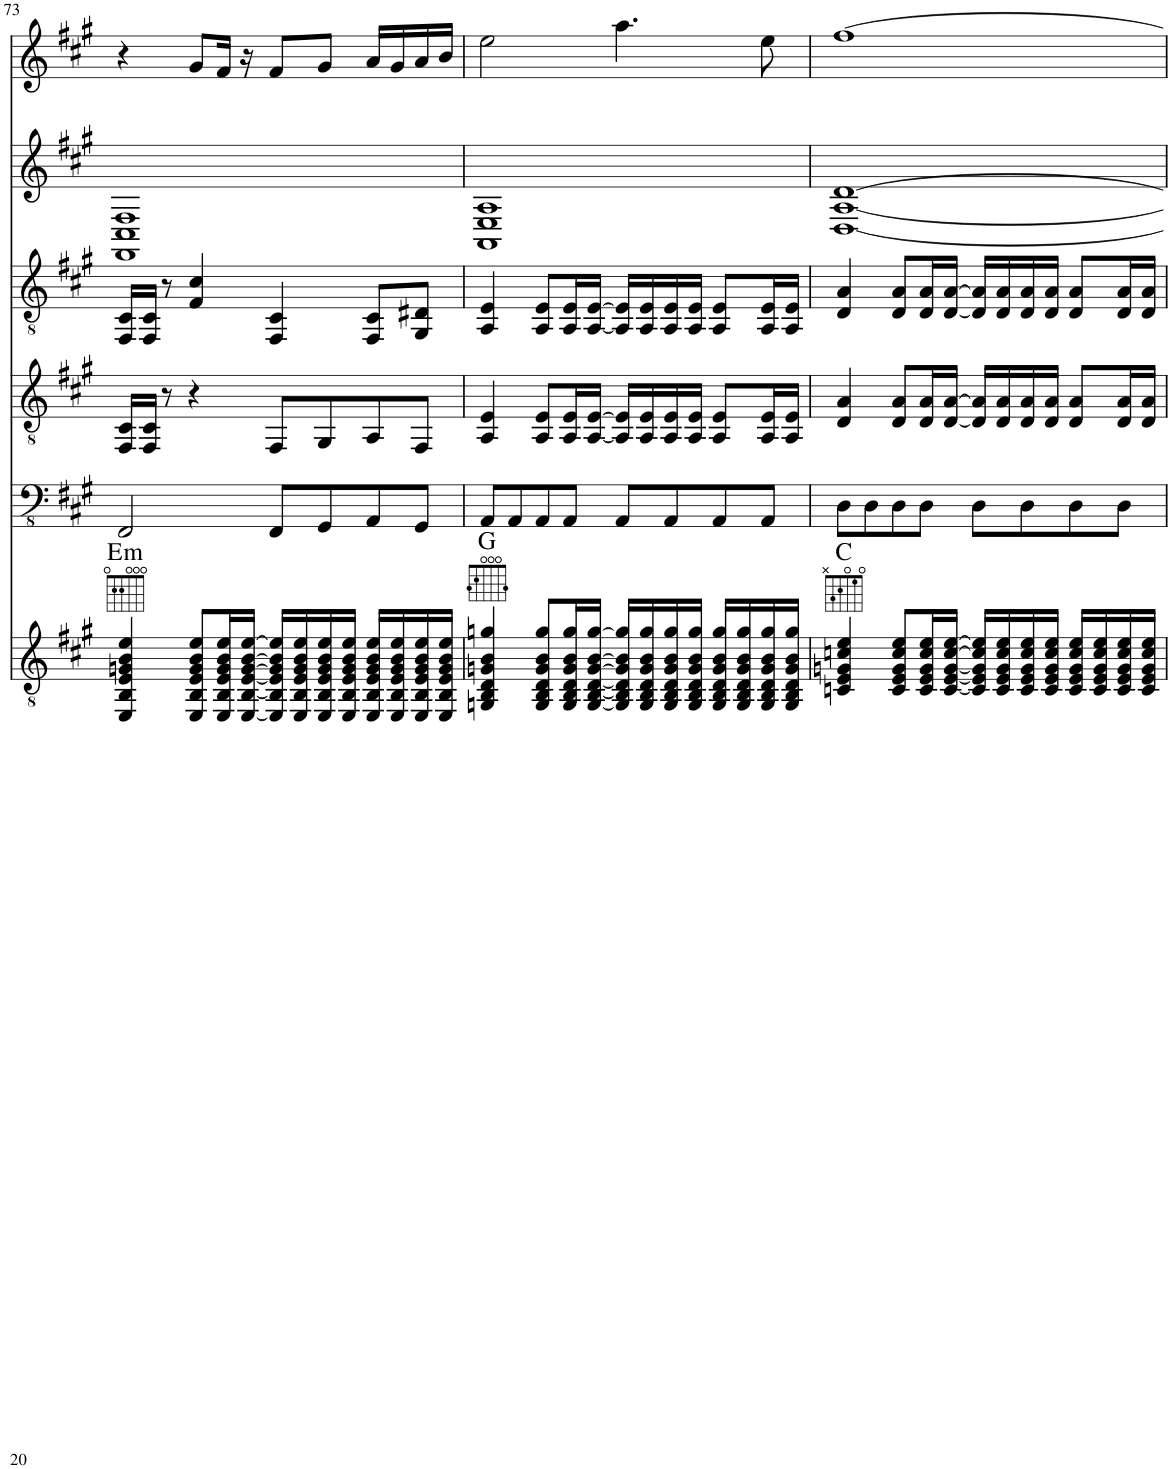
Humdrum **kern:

**kern	**harte	**kern	**kern	**kern	**kern	**kern
*part6	*part6	*part5	*part4	*part3	*part2	*part1
*staff6	*	*staff5	*staff4	*staff3	*staff2	*staff1
*I"ľ����	*	*I"��˹	*I"���༪��	*I"��������	*I"���� ����	*I"���� ����
!!LO:PB:g=z
*clefGv2	*	*clefFv4	*clefGv2	*clefGv2	*clefG2	*clefG2
*k[f#c#g#]	*	*k[f#c#g#]	*k[f#c#g#]	*k[f#c#g#]	*k[f#c#g#]	*k[f#c#g#]
*M4/4	*	*M4/4	*M4/4	*M4/4	*M4/4	*M4/4
=73	=73	=73	=73	=73	=73	=73
!	!LO:H:kt=m	!	!	!	!	!
4EE/ 4BB/ 4E/ 4Gn/ 4B/ 4e/	E:min	2FFF#/	16FF#/ 16C#/LL	16FF#/ 16C#/LL	1FF# 1C# 1F#	4r
.	.	.	16FF#/ 16C#/JJ	16FF#/ 16C#/JJ	.	.
.	.	.	8r	8r	.	.
8EE/ 8BB/ 8E/ 8G/ 8B/ 8e/L	.	.	4r	4F#/ 4c#/	.	8g#/L
16EE/ 16BB/ 16E/ 16G/ 16B/ 16e/L	.	.	.	.	.	16f#/Jk
[16EE/ [16BB/ [16E/ [16G/ [16B/ [16e/JJ	.	.	.	.	.	16r
16EE/] 16BB/] 16E/] 16G/] 16B/] 16e/]LL	.	8FFF#/L	8FF#/L	4FF#/ 4C#/	.	8f#/L
16EE/ 16BB/ 16E/ 16G/ 16B/ 16e/	.	.	.	.	.	.
16EE/ 16BB/ 16E/ 16G/ 16B/ 16e/	.	8GGG#/	8GG#/	.	.	8g#/J
16EE/ 16BB/ 16E/ 16G/ 16B/ 16e/JJ	.	.	.	.	.	.
16EE/ 16BB/ 16E/ 16G/ 16B/ 16e/LL	.	8AAA/	8AA/	8FF#/ 8C#/L	.	16a/LL
16EE/ 16BB/ 16E/ 16G/ 16B/ 16e/	.	.	.	.	.	16g#/
16EE/ 16BB/ 16E/ 16G/ 16B/ 16e/	.	8GGG#/J	8FF#/J	8GG#/ 8D#X/J	.	16a/
16EE/ 16BB/ 16E/ 16G/ 16B/ 16e/JJ	.	.	.	.	.	16b/JJ
=74	=74	=74	=74	=74	=74	=74
4GGn/ 4BB/ 4D/ 4Gn/ 4B/ 4gn/	G:maj	8AAA/L	4AA/ 4E/	4AA/ 4E/	1AA 1E 1A	2ee\
.	.	8AAA/	.	.	.	.
8GG/ 8BB/ 8D/ 8G/ 8B/ 8g/L	.	8AAA/	8AA/ 8E/L	8AA/ 8E/L	.	.
16GG/ 16BB/ 16D/ 16G/ 16B/ 16g/L	.	8AAA/J	16AA/ 16E/L	16AA/ 16E/L	.	.
[16GG/ [16BB/ [16D/ [16G/ [16B/ [16g/JJ	.	.	[16AA/ [16E/JJ	[16AA/ [16E/JJ	.	.
16GG/] 16BB/] 16D/] 16G/] 16B/] 16g/]LL	.	8AAA/L	16AA/] 16E/]LL	16AA/] 16E/]LL	.	4.aa\
16GG/ 16BB/ 16D/ 16G/ 16B/ 16g/	.	.	16AA/ 16E/	16AA/ 16E/	.	.
16GG/ 16BB/ 16D/ 16G/ 16B/ 16g/	.	8AAA/	16AA/ 16E/	16AA/ 16E/	.	.
16GG/ 16BB/ 16D/ 16G/ 16B/ 16g/JJ	.	.	16AA/ 16E/JJ	16AA/ 16E/JJ	.	.
16GG/ 16BB/ 16D/ 16G/ 16B/ 16g/LL	.	8AAA/	8AA/ 8E/L	8AA/ 8E/L	.	.
16GG/ 16BB/ 16D/ 16G/ 16B/ 16g/	.	.	.	.	.	.
16GG/ 16BB/ 16D/ 16G/ 16B/ 16g/	.	8AAA/J	16AA/ 16E/L	16AA/ 16E/L	.	8ee\
16GG/ 16BB/ 16D/ 16G/ 16B/ 16g/JJ	.	.	16AA/ 16E/JJ	16AA/ 16E/JJ	.	.
=75	=75	=75	=75	=75	=75	=75
4Cn/ 4E/ 4Gn/ 4cn/ 4e/	C:maj	8DD\L	4D/ 4A/	4D/ 4A/	[1D [1A [1d	[1ff#
.	.	8DD\	.	.	.	.
8C/ 8E/ 8G/ 8c/ 8e/L	.	8DD\	8D/ 8A/L	8D/ 8A/L	.	.
16C/ 16E/ 16G/ 16c/ 16e/L	.	8DD\J	16D/ 16A/L	16D/ 16A/L	.	.
[16C/ [16E/ [16G/ [16c/ [16e/JJ	.	.	[16D/ [16A/JJ	[16D/ [16A/JJ	.	.
16C/] 16E/] 16G/] 16c/] 16e/]LL	.	8DD\L	16D/] 16A/]LL	16D/] 16A/]LL	.	.
16C/ 16E/ 16G/ 16c/ 16e/	.	.	16D/ 16A/	16D/ 16A/	.	.
16C/ 16E/ 16G/ 16c/ 16e/	.	8DD\	16D/ 16A/	16D/ 16A/	.	.
16C/ 16E/ 16G/ 16c/ 16e/JJ	.	.	16D/ 16A/JJ	16D/ 16A/JJ	.	.
16C/ 16E/ 16G/ 16c/ 16e/LL	.	8DD\	8D/ 8A/L	8D/ 8A/L	.	.
16C/ 16E/ 16G/ 16c/ 16e/	.	.	.	.	.	.
16C/ 16E/ 16G/ 16c/ 16e/	.	8DD\J	16D/ 16A/L	16D/ 16A/L	.	.
16C/ 16E/ 16G/ 16c/ 16e/JJ	.	.	16D/ 16A/JJ	16D/ 16A/JJ	.	.
=	=	=	=	=	=	=
*-	*-	*-	*-	*-	*-	*-
